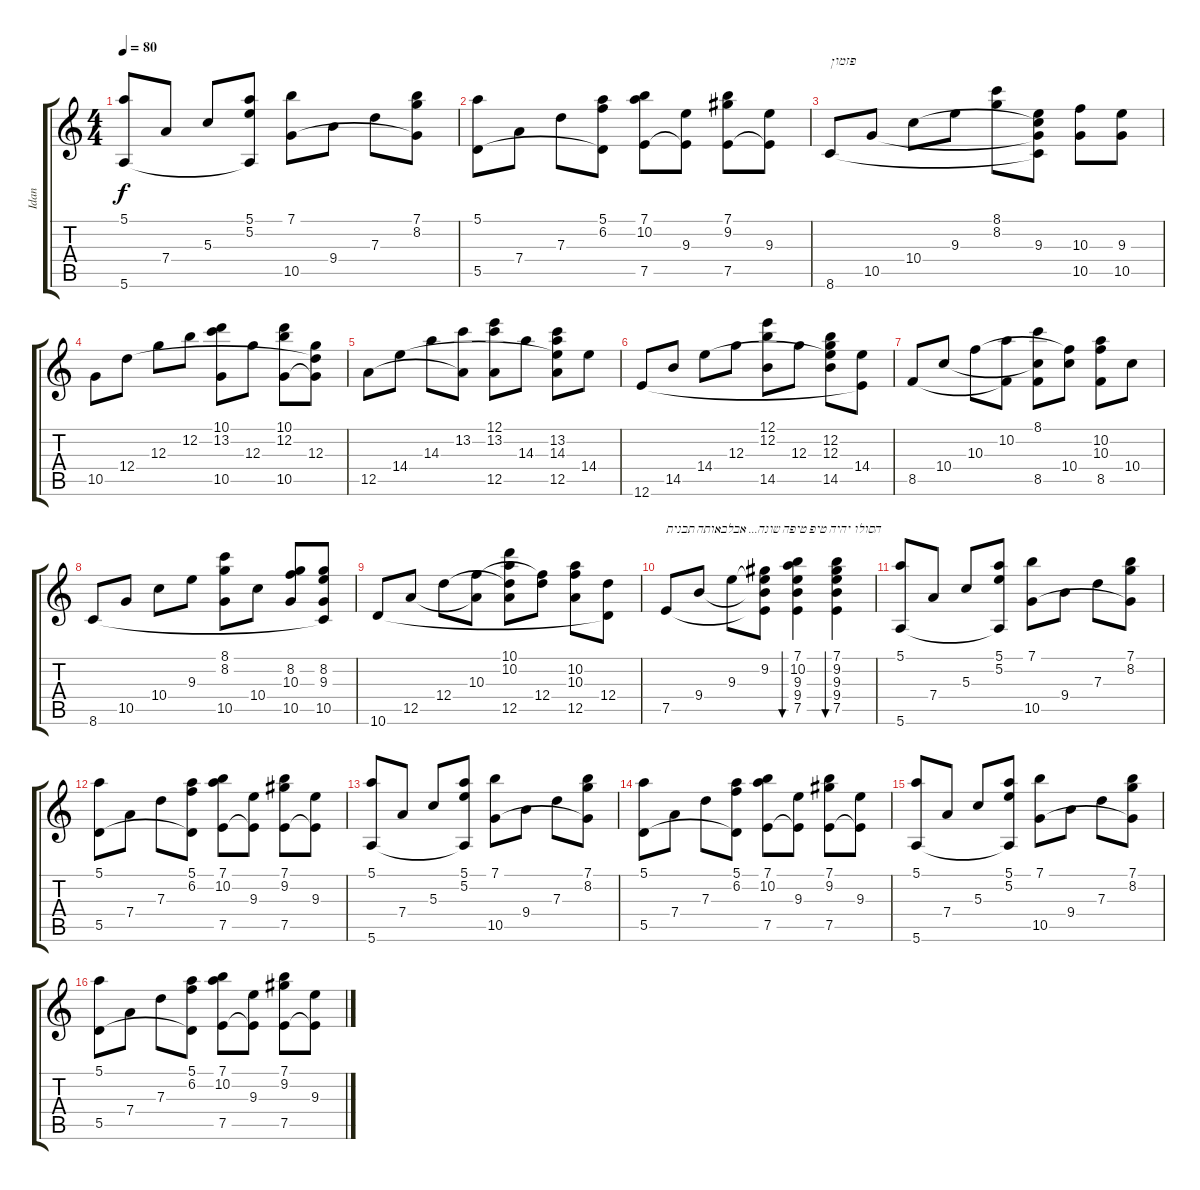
\track ("Idan" "Idan") {instrument acousticguitarsteel}
\staff {score tabs}
\tuning (E4 B3 G3 D3 A2 E2) {hide}
\ts (4 4)
\tempo 80
\clef g2
\ks c
(5.1 5.6).8{dy f} 7.4.8 5.3.8 (5.1 5.2 5.6{t}).8 (7.1 10.5).8 9.4.8 7.3.8 (7.1 8.2 10.5{t}).8 |
(5.1 5.5).8 7.4.8 7.3.8 (5.1 6.2 5.5{t}).8 (7.1 10.2 7.5).8 (9.3 7.5{t}).8 (7.1 9.2 7.5).8 (9.3 7.5{t}).8 |
8.6.8{txt "פזמון"} 10.5.8 10.4.8 9.3.8 (8.1 8.2).8 (9.3 10.4{t} 10.5{t} 8.6{t}).8 (10.3 10.5).8 (9.3 10.5).8 |
10.5.8 12.4.8 12.3.8 12.2.8 (10.1 13.2 10.5).8 12.3.8 (10.1 12.2 10.5).8 (12.3 12.4{t} 10.5{t}).8 |
12.5.8 14.4.8 14.3.8 (13.2 12.5{t}).8 (12.1 13.2 12.5).8 14.3.8 (13.2 14.3 14.4{t} 12.5).8 14.4.8 |
12.6.8 14.5.8 14.4.8 12.3.8 (12.1 12.2 14.5).8 12.3.8 (12.2 12.3 14.4{t} 14.5).8 (14.4 12.6{t}).8 |
8.5.8 10.4.8 10.3.8 (10.2 8.5{t}).8 (8.1 10.4{t} 8.5).8 (10.3{t} 10.4).8 (10.2 10.3 8.5).8 10.4.8 |
8.6.8 10.5.8 10.4.8 9.3.8 (8.1 8.2 10.5).8 10.4.8 (8.2 10.3 10.5).8 (8.2 9.3 10.5 8.6{t}).8 |
10.6.8 12.5.8 12.4.8 (10.3 12.5{t}).8 (10.1 10.2 12.4{t} 12.5).8 (10.3{t} 12.4).8 (10.2 10.3 12.5).8 (12.4 10.6{t}).8 |
7.5.8{txt "הסולו יהיה טיפ טיפה שונה... אבלבאותה תבנית"} 9.4.8 9.3.8 (9.2 9.3{t} 9.4{t} 7.5{t}).8 (7.1 10.2 9.3 9.4 7.5).4{bu 30} (7.1 9.2 9.3 9.4 7.5).4{bu 30} |
(5.1 5.6).8 7.4.8 5.3.8 (5.1 5.2 5.6{t}).8 (7.1 10.5).8 9.4.8 7.3.8 (7.1 8.2 10.5{t}).8 |
(5.1 5.5).8 7.4.8 7.3.8 (5.1 6.2 5.5{t}).8 (7.1 10.2 7.5).8 (9.3 7.5{t}).8 (7.1 9.2 7.5).8 (9.3 7.5{t}).8 |
(5.1 5.6).8 7.4.8 5.3.8 (5.1 5.2 5.6{t}).8 (7.1 10.5).8 9.4.8 7.3.8 (7.1 8.2 10.5{t}).8 |
(5.1 5.5).8 7.4.8 7.3.8 (5.1 6.2 5.5{t}).8 (7.1 10.2 7.5).8 (9.3 7.5{t}).8 (7.1 9.2 7.5).8 (9.3 7.5{t}).8 |
(5.1 5.6).8 7.4.8 5.3.8 (5.1 5.2 5.6{t}).8 (7.1 10.5).8 9.4.8 7.3.8 (7.1 8.2 10.5{t}).8 |
(5.1 5.5).8 7.4.8 7.3.8 (5.1 6.2 5.5{t}).8 (7.1 10.2 7.5).8 (9.3 7.5{t}).8 (7.1 9.2 7.5).8 (9.3 7.5{t}).8
